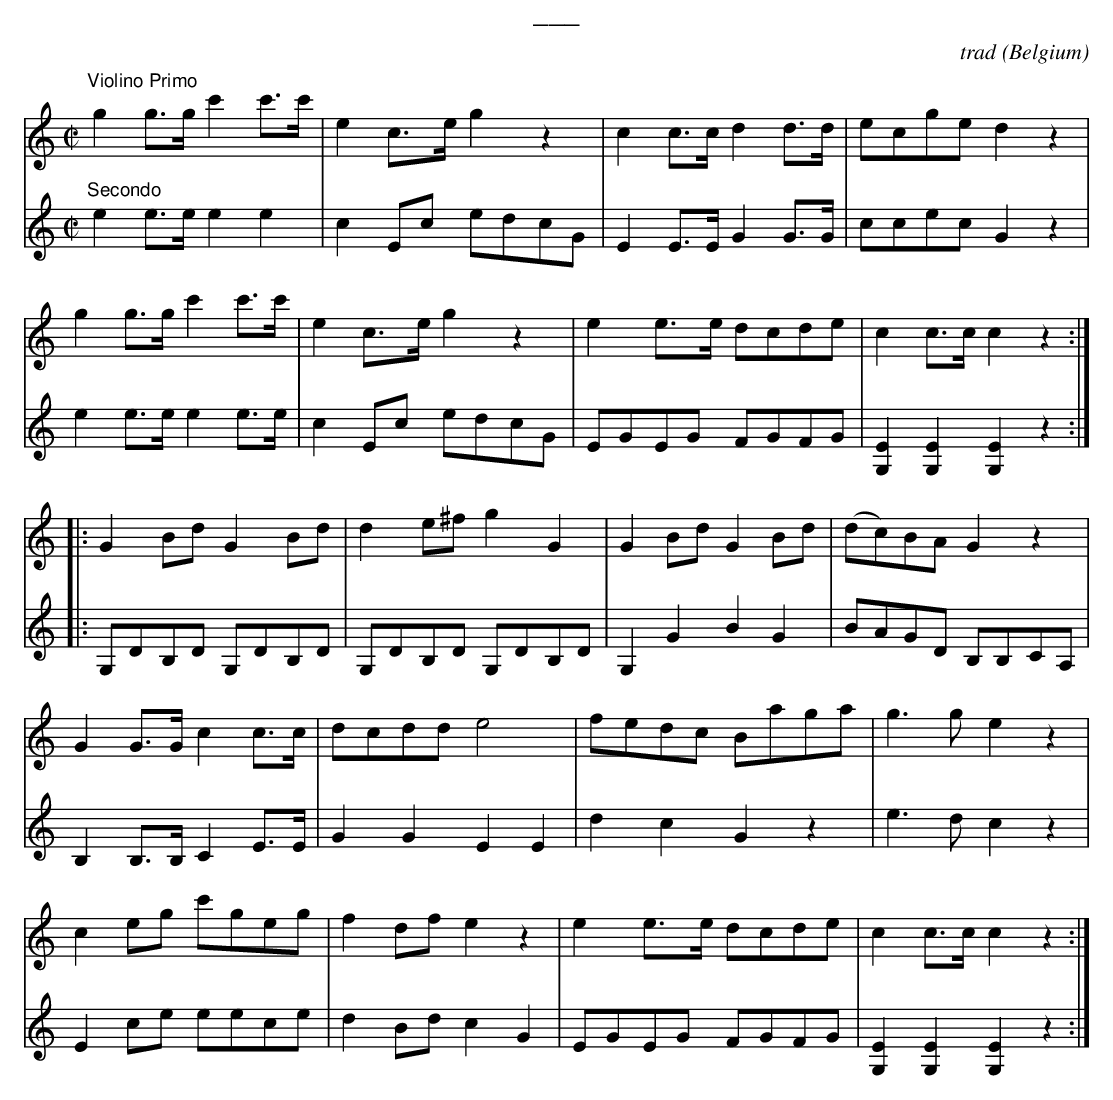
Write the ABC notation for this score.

X:1
T:___
C:trad
O:Belgium
M:C|
L:1/8
K:Cmaj
[V:1]"Violino Primo"
g2g>g c'2c'>c'|e2c>e g2z2|c2c>c d2d>d|ecge d2z2|
g2g>g c'2c'>c'|e2c>e g2z2|e2e>e dcde|c2c>c c2z2:|
|:G2Bd G2Bd|d2e^f g2G2|G2Bd G2Bd|(dc)BA G2z2|
G2G>G c2c>c|dcdd e4|fedc Baga|g2>g2 e2z2|
c2eg c'geg|f2df e2z2|e2e>e dcde|c2c>c c2z2:|]
[V:2]"Secondo"
e2e>e e2e2|c2Ec edcG|E2E>E G2G>G|ccec G2z2|
e2e>e e2e>e|c2Ec edcG|EGEG FGFG|[G,E]2[G,E]2[G,E]2z2:|
|:G,DB,D G,DB,D|G,DB,D G,DB,D|G,2G2 B2G2|BAGD B,B,CA,|
B,2B,>B, C2E>E|G2G2 E2E2|d2c2 G2z2|e2>d2 c2z2|
E2ce eece|d2Bd c2G2|EGEG FGFG|[G,E]2[G,E]2[G,E]2z2:|]
